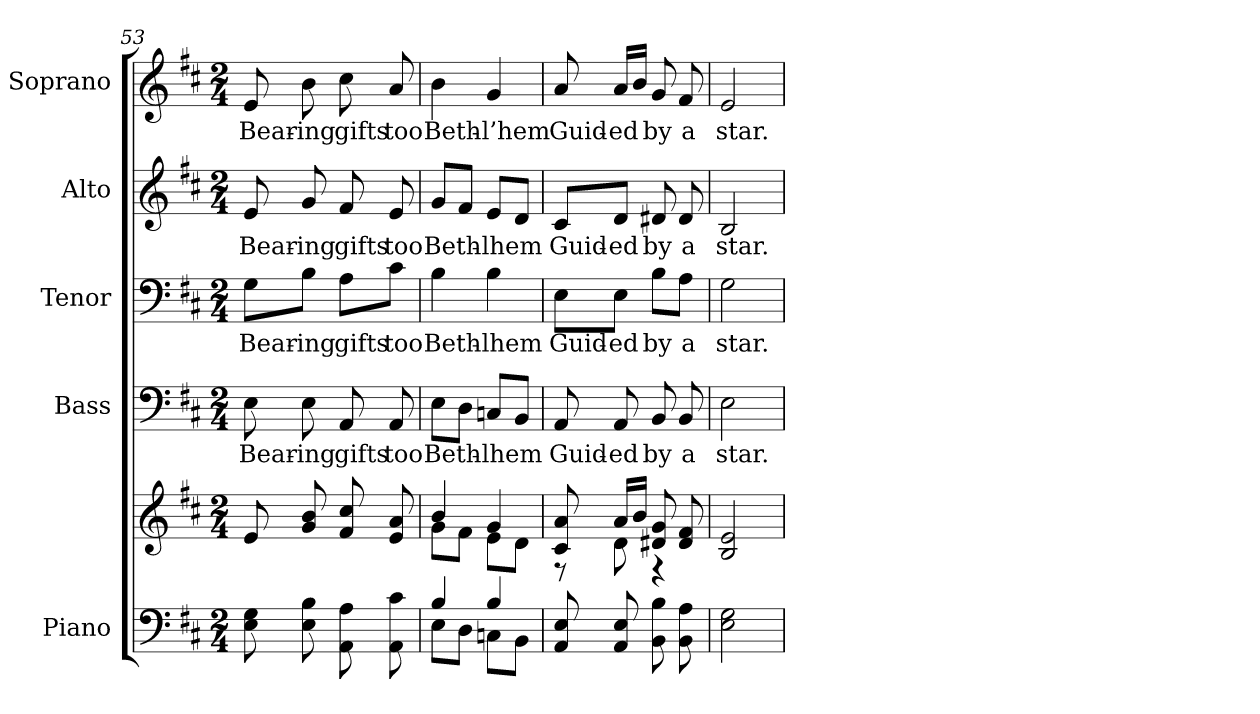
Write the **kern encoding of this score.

**kern	**kern	**kern	**text	**kern	**text	**kern	**text	**kern	**text
*part5	*part5	*part4	*part4	*part3	*part3	*part2	*part2	*part1	*part1
*staff6	*staff5	*staff4	*staff4	*staff3	*staff3	*staff2	*staff2	*staff1	*staff1
*I"Piano	*	*I"Bass	*	*I"Tenor	*	*I"Alto	*	*I"Soprano	*
*I'Pno.	*	*I'B.	*	*I'T.	*	*I'A.	*	*I'S.	*
!!LO:PB:g=z
*clefF4	*clefG2	*clefF4	*	*clefF4	*	*clefG2	*	*clefG2	*
*k[f#c#]	*k[f#c#]	*k[f#c#]	*	*k[f#c#]	*	*k[f#c#]	*	*k[f#c#]	*
*D:	*D:	*D:	*	*D:	*	*D:	*	*D:	*
*M2/4	*M2/4	*M2/4	*	*M2/4	*	*M2/4	*	*M2/4	*
=53	=53	=53	=53	=53	=53	=53	=53	=53	=53
!	!	!	!LO:LY:b:color=#000000	!	!	!	!	!	!
!	!	!	!	!	!LO:LY:b:color=#000000	!	!	!	!
!	!	!	!	!	!	!	!LO:LY:b:color=#000000	!	!
!	!	!	!	!	!	!	!	!	!LO:LY:b:color=#000000
8Ei\ 8Gi	8ei/	8Ei\	Bear-	8Gi\L	Bear-	8ei/	Bear-	8ei/	Bear-
!	!	!	!LO:LY:b:color=#000000	!	!	!	!	!	!
!	!	!	!	!	!LO:LY:b:color=#000000	!	!	!	!
!	!	!	!	!	!	!	!LO:LY:b:color=#000000	!	!
!	!	!	!	!	!	!	!	!	!LO:LY:b:color=#000000
8Ei\ 8Bi	8gi/ 8bi	8Ei\	-ing	8Bi\J	-ing	8gi/	-ing	8bi\	-ing
!	!	!	!LO:LY:b:color=#000000	!	!	!	!	!	!
!	!	!	!	!	!LO:LY:b:color=#000000	!	!	!	!
!	!	!	!	!	!	!	!LO:LY:b:color=#000000	!	!
!	!	!	!	!	!	!	!	!	!LO:LY:b:color=#000000
8AAi\ 8Ai	8f#i/ 8cc#i	8AAi/	gifts	8Ai\L	gifts	8f#i/	gifts	8cc#i\	gifts
!	!	!	!LO:LY:b:color=#000000	!	!	!	!	!	!
!	!	!	!	!	!LO:LY:b:color=#000000	!	!	!	!
!	!	!	!	!	!	!	!LO:LY:b:color=#000000	!	!
!	!	!	!	!	!	!	!	!	!LO:LY:b:color=#000000
8AAi\ 8c#i	8ei/ 8ai	8AAi/	too	8c#i\J	too	8ei/	too	8ai/	too
=54	=54	=54	=54	=54	=54	=54	=54	=54	=54
*^	*^	*	*	*	*	*	*	*	*
!	!	!	!	!	!LO:LY:b:color=#000000	!	!	!	!	!	!
!	!	!	!	!	!	!	!LO:LY:b:color=#000000	!	!	!	!
!	!	!	!	!	!	!	!	!	!LO:LY:b:color=#000000	!	!
!	!	!	!	!	!	!	!	!	!	!	!LO:LY:b:color=#000000
4Bi/	8Ei\L	4bi/	8gi\L	8Ei\L	Beth-	4Bi\	Beth-	8gi/L	Beth-	4bi\	Beth-
.	8Di\J	.	8f#i\J	8Di\J	.	.	.	8f#i/J	.	.	.
!	!	!	!	!	!LO:LY:b:color=#000000	!	!	!	!	!	!
!	!	!	!	!	!	!	!LO:LY:b:color=#000000	!	!	!	!
!	!	!	!	!	!	!	!	!	!LO:LY:b:color=#000000	!	!
!	!	!	!	!	!	!	!	!	!	!	!LO:LY:b:color=#000000
4Bi/	8Cni\L	4gi/	8ei\L	8Cni/L	-lhem	4Bi\	-lhem	8ei/L	-lhem	4gi/	-l’hem
.	8BBi\J	.	8di\J	8BBi/J	.	.	.	8di/J	.	.	.
*v	*v	*	*	*	*	*	*	*	*	*	*
!!LO:PB:g=z
=55	=55	=55	=55	=55	=55	=55	=55	=55	=55	=55
*^	*	*	*	*	*	*	*	*	*	*
!	!	!	!	!	!LO:LY:b:color=#000000	!	!	!	!	!	!
*v	*v	*	*	*	*	*	*	*	*	*	*
*^	*	*	*	*	*	*	*	*	*	*
!	!	!	!	!	!	!	!LO:LY:b:color=#000000	!	!	!	!
*v	*v	*	*	*	*	*	*	*	*	*	*
*^	*	*	*	*	*	*	*	*	*	*
!	!	!	!	!	!	!	!	!	!LO:LY:b:color=#000000	!	!
*v	*v	*	*	*	*	*	*	*	*	*	*
*^	*	*	*	*	*	*	*	*	*	*
!	!	!	!	!	!	!	!	!	!	!	!LO:LY:b:color=#000000
*v	*v	*	*	*	*	*	*	*	*	*	*
8AAi/ 8Ei	8c#i/ 8ai	8r	8AAi/	Guid-	8Ei\L	Guid-	8c#i/L	Guid-	8ai/	Guid-
!	!	!	!	!LO:LY:b:color=#000000	!	!	!	!	!	!
!	!	!	!	!	!	!LO:LY:b:color=#000000	!	!	!	!
!	!	!	!	!	!	!	!	!LO:LY:b:color=#000000	!	!
!	!	!	!	!	!	!	!	!	!	!LO:LY:b:color=#000000
8AAi/ 8Ei	16ai/LL	8di\	8AAi/	-ed	8Ei\J	-ed	8di/J	-ed	16ai/LL	-ed
.	16bi/JJ	.	.	.	.	.	.	.	16bi/JJ	.
!	!	!	!	!LO:LY:b:color=#000000	!	!	!	!	!	!
!	!	!	!	!	!	!LO:LY:b:color=#000000	!	!	!	!
!	!	!	!	!	!	!	!	!LO:LY:b:color=#000000	!	!
!	!	!	!	!	!	!	!	!	!	!LO:LY:b:color=#000000
8BBi\ 8Bi	8d#Xi/ 8gi	4r	8BBi/	by	8Bi\L	by	8d#Xi/	by	8gi/	by
!	!	!	!	!LO:LY:b:color=#000000	!	!	!	!	!	!
!	!	!	!	!	!	!LO:LY:b:color=#000000	!	!	!	!
!	!	!	!	!	!	!	!	!LO:LY:b:color=#000000	!	!
!	!	!	!	!	!	!	!	!	!	!LO:LY:b:color=#000000
8BBi\ 8Ai	8d#i/ 8f#i	.	8BBi/	a	8Ai\J	a	8d#i/	a	8f#i/	a
*	*v	*v	*	*	*	*	*	*	*	*
=56	=56	=56	=56	=56	=56	=56	=56	=56	=56
!	!	!	!LO:LY:b:color=#000000	!	!	!	!	!	!
!	!	!	!	!	!LO:LY:b:color=#000000	!	!	!	!
!	!	!	!	!	!	!	!LO:LY:b:color=#000000	!	!
!	!	!	!	!	!	!	!	!	!LO:LY:b:color=#000000
2Ei\ 2Gi	2Bi/ 2ei	2Ei\	star.	2Gi\	star.	2Bi/	star.	2ei/	star.
=	=	=	=	=	=	=	=	=	=
*-	*-	*-	*-	*-	*-	*-	*-	*-	*-
